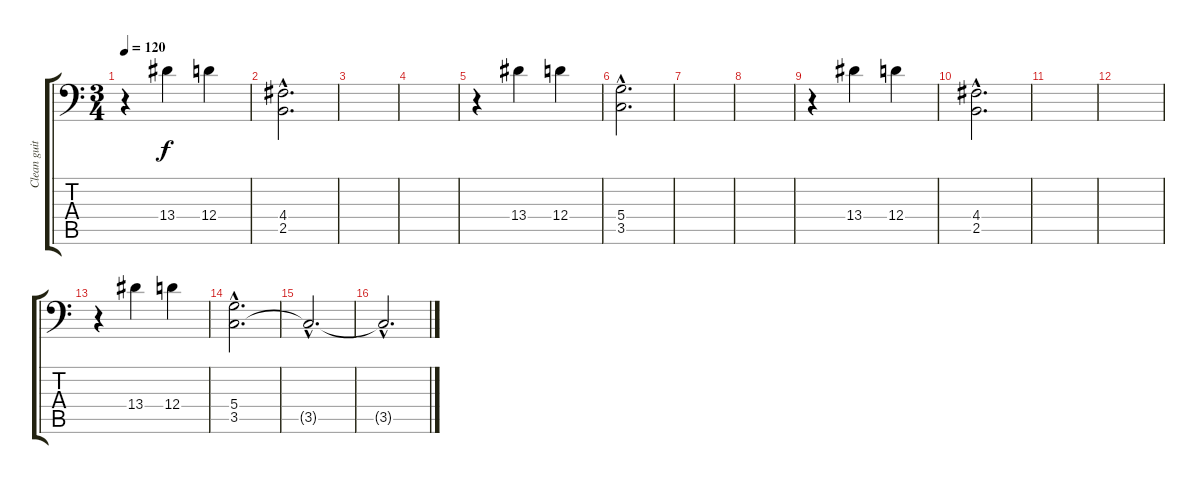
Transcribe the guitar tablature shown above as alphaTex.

\track ("Clean guitar" "Clean guit") {instrument electricguitarclean}
\staff {score tabs}
\tuning (E4 B3 G2 D2 A1 E1) {hide}
\ts (3 4)
\tempo 120
\clef f4
\ks c
r.4{dy f} 13.4.4{volume 10} 12.4.4 |
(4.4{hac} 2.5{hac}).2{d volume 16} |
|
|
r.4 13.4.4{volume 10} 12.4.4 |
(5.4{hac} 3.5{hac}).2{d volume 16} |
|
|
r.4 13.4.4{volume 10} 12.4.4 |
(4.4{hac} 2.5{hac}).2{d volume 16} |
|
|
r.4 13.4.4{volume 10} 12.4.4 |
(5.4{hac} 3.5{hac}).2{d volume 16} |
3.5{hac t}.2{d} |
3.5{hac t}.2{d}
